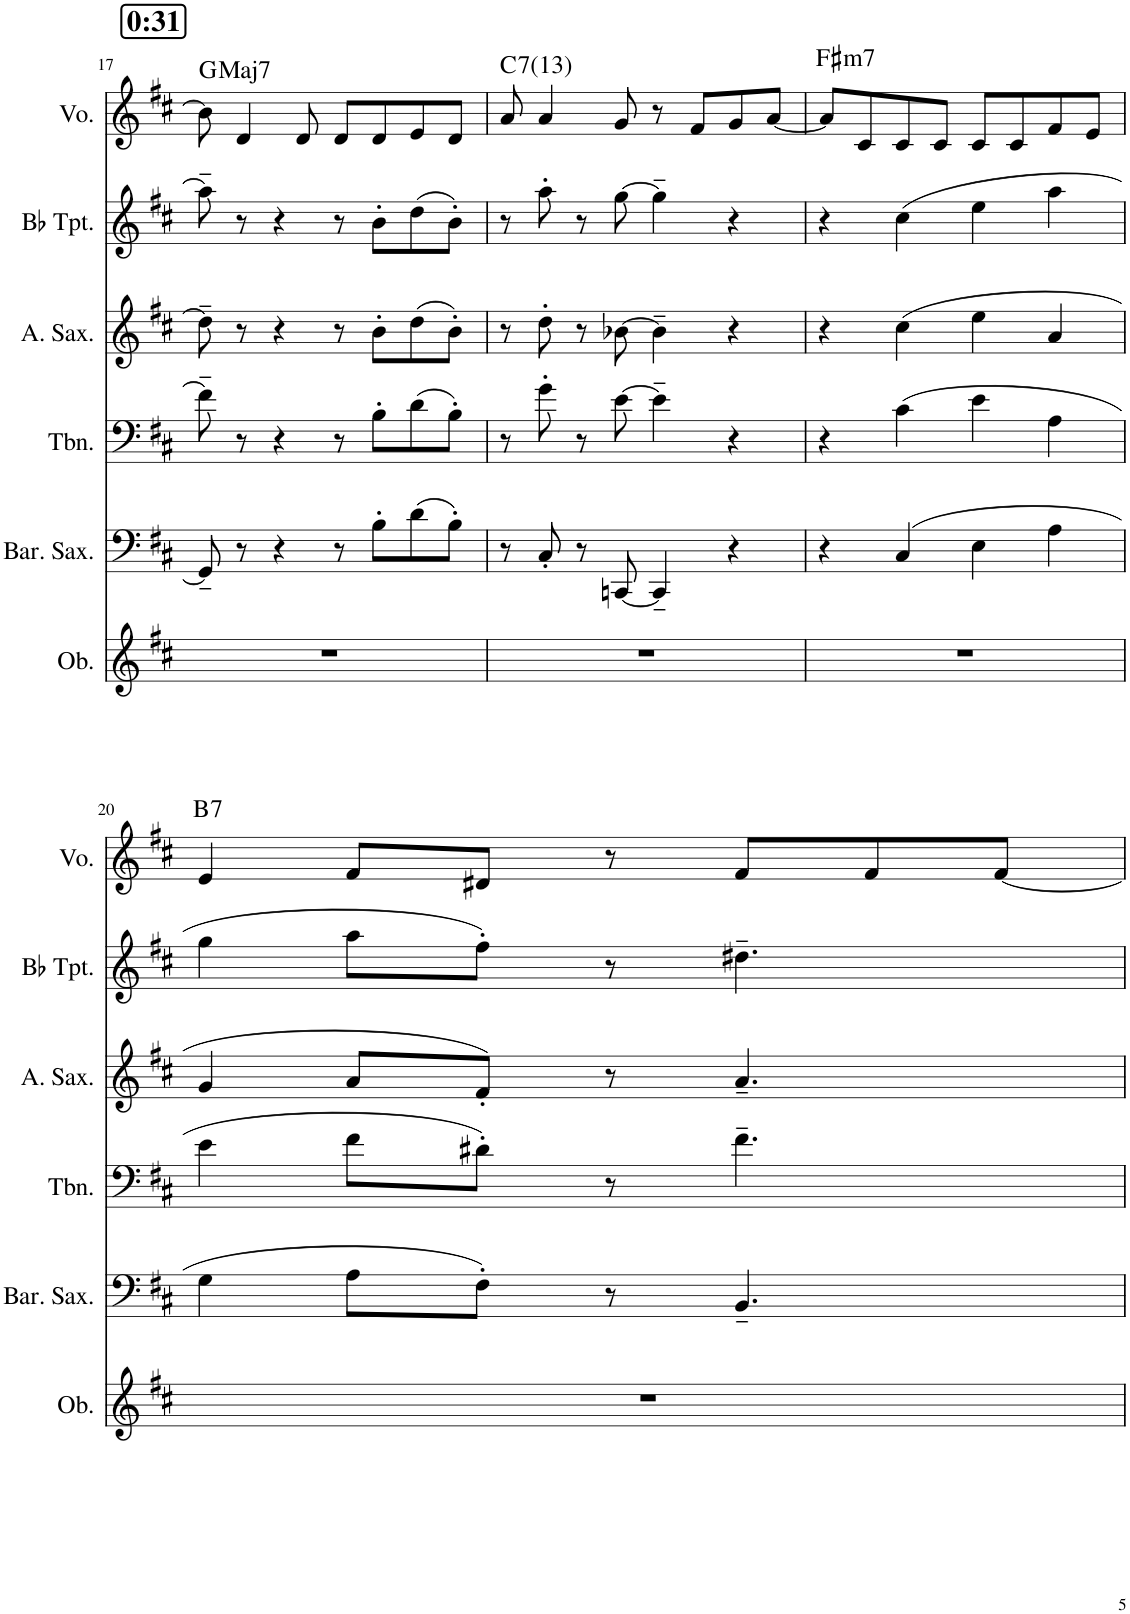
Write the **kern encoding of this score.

**kern	**kern	**kern	**kern	**kern	**kern	**harte
*part6	*part5	*part4	*part3	*part2	*part1	*part1
*staff6	*staff5	*staff4	*staff3	*staff2	*staff1	*
*I"Oboe	*I"Baritone Saxophone	*I"Trombone	*I"Alto Saxophone	*I"Bb Trumpet	*I"Voice	*
*I'Ob.	*I'Bar. Sax.	*I'Tbn.	*I'A. Sax.	*I'Bb Tpt.	*I'Vo.	*
!!LO:PB:g=z
*clefG2	*clefF4	*clefF4	*clefG2	*clefG2	*clefG2	*
*	*ITrd12c21	*	*ITrd5c9	*ITrd1c2	*	*
*k[f#c#]	*k[f#c#]	*k[f#c#]	*k[f#c#]	*k[f#c#]	*k[f#c#]	*
*M4/4	*M4/4	*M4/4	*M4/4	*M4/4	*M4/4	*
!!LO:REH:place=s1:a:B:cj:fs=14:t=0&colon;31
=17	=17	=17	=17	=17	=17	=17
!	!	!	!	!	!	!LO:H:kt=Maj7
1r	8GG~/]	8f#~\]	8dd~\]	8aa~\]	8b\]	G:maj7
.	8r	8r	8r	8r	4d/	.
.	4r	4r	4r	4r	.	.
.	.	.	.	.	8d/	.
.	8r	8r	8r	8r	8d/L	.
.	8B'\L	8B'\L	8b'\L	8b'\L	8d/	.
.	(8d\	(8d\	(8dd\	(8dd\	8e/	.
.	8B'\J)	8B'\J)	8b'\J)	8b'\J)	8d/J	.
=18	=18	=18	=18	=18	=18	=18
!	!	!	!	!	!	!LO:H:kt=7
1r	8r	8r	8r	8r	8a/	C:7(13)
.	8C#'/	8g'\	8dd'\	8aa'\	4a/	.
.	8r	8r	8r	8r	.	.
.	[8CCn/	[8e\	[8b-X\	[8gg\	8g/	.
.	4CC~/]	4e~\]	4b-~\]	4gg~\]	8r	.
.	.	.	.	.	8f#/L	.
.	4r	4r	4r	4r	8g/	.
.	.	.	.	.	[8a/J	.
=19	=19	=19	=19	=19	=19	=19
!	!	!	!	!	!	!LO:H:kt=m7
1r	4r	4r	4r	4r	8a/L]	F#:min7
.	.	.	.	.	8c#/	.
.	(4C#/	(4c#\	(4cc#\	(4cc#\	8c#/	.
.	.	.	.	.	8c#/J	.
.	4E\	4e\	4ee\	4ee\	8c#/L	.
.	.	.	.	.	8c#/	.
.	4A\	4A\	4a/	4aa\	8f#/	.
.	.	.	.	.	8e/J	.
!!LO:LB:g=z
=20	=20	=20	=20	=20	=20	=20
!	!	!	!	!	!	!LO:H:kt=7
1r	4G\	4e\	4g/	4gg\	4e/	B:7
.	8A\L	8f#\L	8a/L	8aa\L	8f#/L	.
.	8F#'\J)	8d#X'\J)	8f#'/J)	8ff#'\J)	8d#X/J	.
.	8r	8r	8r	8r	8r	.
.	4.BB~/	4.f#~\	4.a~/	4.dd#X~\	8f#/L	.
.	.	.	.	.	8f#/	.
.	.	.	.	.	[8f#/J	.
=	=	=	=	=	=	=
*-	*-	*-	*-	*-	*-	*-
